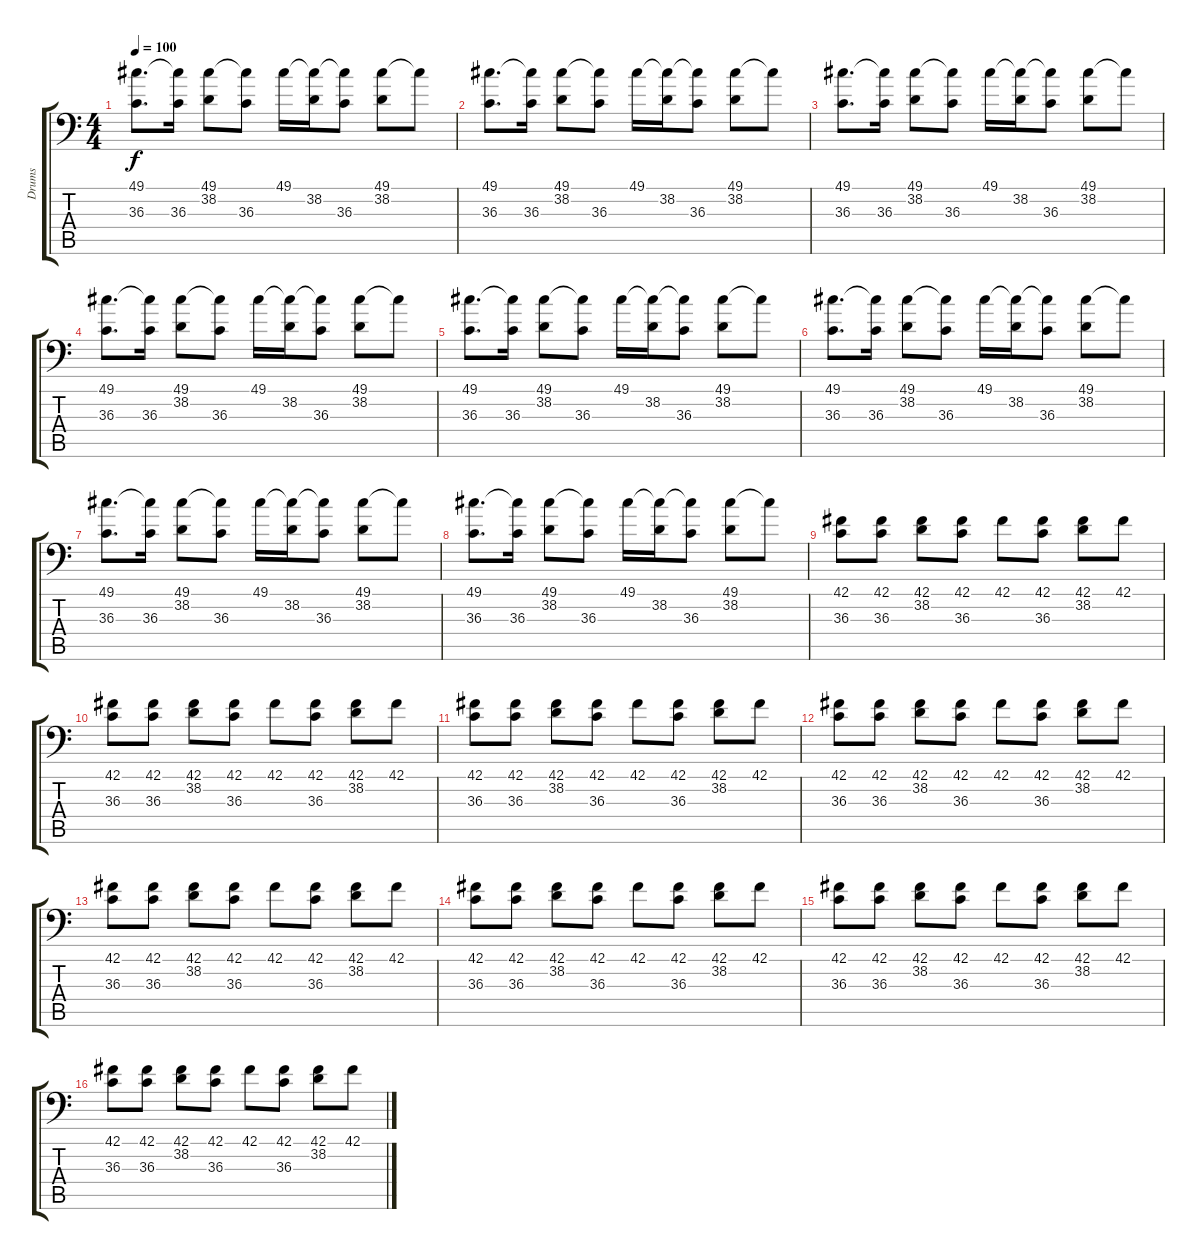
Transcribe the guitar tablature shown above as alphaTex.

\track ("Drums" "Drums") {instrument acousticgrandpiano}
\staff {score tabs}
\tuning (C-1 C-1 C-1 C-1 C-1 C-1) {hide}
\ts (4 4)
\tempo 100
\clef f4
\ks c
(49.1 36.3).8{d dy f} (49.1{t} 36.3).16 (49.1 38.2).8 (49.1{t} 36.3).8 49.1.16 (49.1{t} 38.2).16 (49.1{t} 36.3).8 (49.1 38.2).8 49.1{t}.8 |
(49.1 36.3).8{d} (49.1{t} 36.3).16 (49.1 38.2).8 (49.1{t} 36.3).8 49.1.16 (49.1{t} 38.2).16 (49.1{t} 36.3).8 (49.1 38.2).8 49.1{t}.8 |
(49.1 36.3).8{d} (49.1{t} 36.3).16 (49.1 38.2).8 (49.1{t} 36.3).8 49.1.16 (49.1{t} 38.2).16 (49.1{t} 36.3).8 (49.1 38.2).8 49.1{t}.8 |
(49.1 36.3).8{d} (49.1{t} 36.3).16 (49.1 38.2).8 (49.1{t} 36.3).8 49.1.16 (49.1{t} 38.2).16 (49.1{t} 36.3).8 (49.1 38.2).8 49.1{t}.8 |
(49.1 36.3).8{d} (49.1{t} 36.3).16 (49.1 38.2).8 (49.1{t} 36.3).8 49.1.16 (49.1{t} 38.2).16 (49.1{t} 36.3).8 (49.1 38.2).8 49.1{t}.8 |
(49.1 36.3).8{d} (49.1{t} 36.3).16 (49.1 38.2).8 (49.1{t} 36.3).8 49.1.16 (49.1{t} 38.2).16 (49.1{t} 36.3).8 (49.1 38.2).8 49.1{t}.8 |
(49.1 36.3).8{d} (49.1{t} 36.3).16 (49.1 38.2).8 (49.1{t} 36.3).8 49.1.16 (49.1{t} 38.2).16 (49.1{t} 36.3).8 (49.1 38.2).8 49.1{t}.8 |
(49.1 36.3).8{d} (49.1{t} 36.3).16 (49.1 38.2).8 (49.1{t} 36.3).8 49.1.16 (49.1{t} 38.2).16 (49.1{t} 36.3).8 (49.1 38.2).8 49.1{t}.8 |
(42.1 36.3).8 (42.1 36.3).8 (42.1 38.2).8 (42.1 36.3).8 42.1.8 (42.1 36.3).8 (42.1 38.2).8 42.1.8 |
(42.1 36.3).8 (42.1 36.3).8 (42.1 38.2).8 (42.1 36.3).8 42.1.8 (42.1 36.3).8 (42.1 38.2).8 42.1.8 |
(42.1 36.3).8 (42.1 36.3).8 (42.1 38.2).8 (42.1 36.3).8 42.1.8 (42.1 36.3).8 (42.1 38.2).8 42.1.8 |
(42.1 36.3).8 (42.1 36.3).8 (42.1 38.2).8 (42.1 36.3).8 42.1.8 (42.1 36.3).8 (42.1 38.2).8 42.1.8 |
(42.1 36.3).8 (42.1 36.3).8 (42.1 38.2).8 (42.1 36.3).8 42.1.8 (42.1 36.3).8 (42.1 38.2).8 42.1.8 |
(42.1 36.3).8 (42.1 36.3).8 (42.1 38.2).8 (42.1 36.3).8 42.1.8 (42.1 36.3).8 (42.1 38.2).8 42.1.8 |
(42.1 36.3).8 (42.1 36.3).8 (42.1 38.2).8 (42.1 36.3).8 42.1.8 (42.1 36.3).8 (42.1 38.2).8 42.1.8 |
(42.1 36.3).8 (42.1 36.3).8 (42.1 38.2).8 (42.1 36.3).8 42.1.8 (42.1 36.3).8 (42.1 38.2).8 42.1.8
